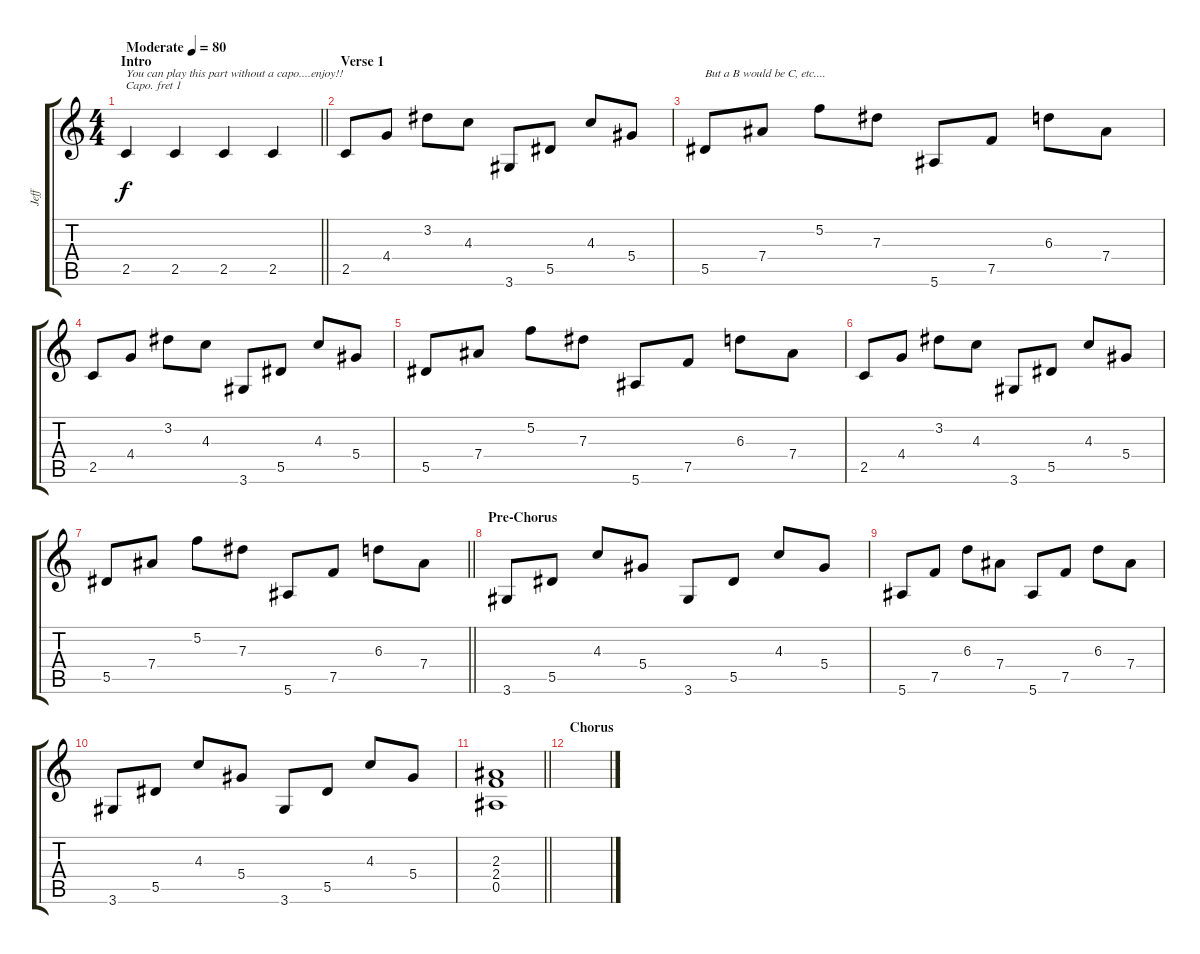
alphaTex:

\track ("Jeff" "Jeff") {instrument acousticguitarsteel}
\staff {score tabs}
\capo 1
\tuning (E4 B3 G3 D3 A2 E2) {hide}
\ts (4 4)
\section ("" "Intro")
\tempo (80 "Moderate")
\clef g2
\barLineRight lightlight
\ks c
2.5.4{txt "You can play this part without a capo....enjoy!!" dy f instrument acousticguitarsteel} 2.5.4 2.5.4 2.5.4 |
\section ("" "Verse 1")
2.5.8 4.4.8 3.2.8 4.3.8 3.6.8 5.5.8 4.3.8 5.4.8 |
5.5.8{txt "But a B would be C, etc...."} 7.4.8 5.2.8 7.3.8 5.6.8 7.5.8 6.3.8 7.4.8 |
2.5.8 4.4.8 3.2.8 4.3.8 3.6.8 5.5.8 4.3.8 5.4.8 |
5.5.8 7.4.8 5.2.8 7.3.8 5.6.8 7.5.8 6.3.8 7.4.8 |
2.5.8 4.4.8 3.2.8 4.3.8 3.6.8 5.5.8 4.3.8 5.4.8 |
\barLineRight lightlight
5.5.8 7.4.8 5.2.8 7.3.8 5.6.8 7.5.8 6.3.8 7.4.8 |
\section ("" "Pre-Chorus")
3.6.8 5.5.8 4.3.8 5.4.8 3.6.8 5.5.8 4.3.8 5.4.8 |
5.6.8 7.5.8 6.3.8 7.4.8 5.6.8 7.5.8 6.3.8 7.4.8 |
3.6.8 5.5.8 4.3.8 5.4.8 3.6.8 5.5.8 4.3.8 5.4.8 |
\barLineRight lightlight
(2.3 2.4 0.5).1 |
\section ("" "Chorus")
